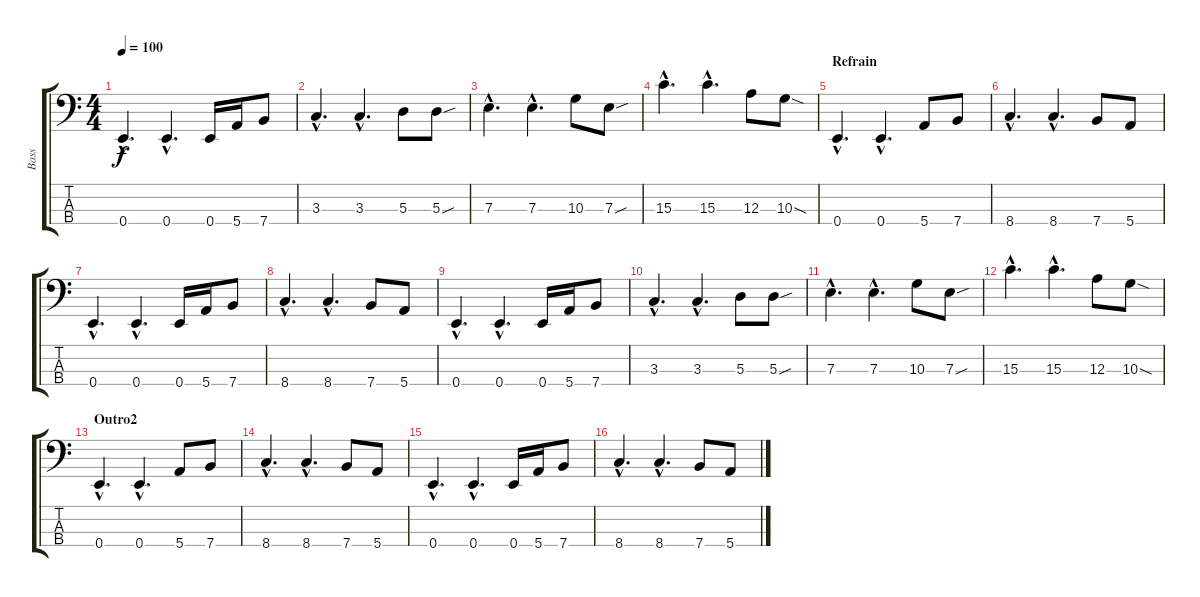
\track ("Bass" "Bass") {instrument electricbasspick}
\staff {score tabs}
\tuning (G2 D2 A1 E1) {hide}
\ts (4 4)
\tempo 100
\clef f4
\ks c
0.4{hac}.4{d dy f} 0.4{hac}.4{d} 0.4.16 5.4.16 7.4.8 |
3.3{hac}.4{d} 3.3{hac}.4{d} 5.3.8 5.3{sou}.8 |
7.3{hac}.4{d} 7.3{hac}.4{d} 10.3.8 7.3{sou}.8 |
15.3{hac}.4{d} 15.3{hac}.4{d} 12.3.8 10.3{sod}.8 |
\section ("" "Refrain")
0.4{hac}.4{d} 0.4{hac}.4{d} 5.4.8 7.4.8 |
8.4{hac}.4{d} 8.4{hac}.4{d} 7.4.8 5.4.8 |
0.4{hac}.4{d} 0.4{hac}.4{d} 0.4.16 5.4.16 7.4.8 |
8.4{hac}.4{d} 8.4{hac}.4{d} 7.4.8 5.4.8 |
0.4{hac}.4{d} 0.4{hac}.4{d} 0.4.16 5.4.16 7.4.8 |
3.3{hac}.4{d} 3.3{hac}.4{d} 5.3.8 5.3{sou}.8 |
7.3{hac}.4{d} 7.3{hac}.4{d} 10.3.8 7.3{sou}.8 |
15.3{hac}.4{d} 15.3{hac}.4{d} 12.3.8 10.3{sod}.8 |
\section ("" "Outro2")
0.4{hac}.4{d} 0.4{hac}.4{d} 5.4.8 7.4.8 |
8.4{hac}.4{d} 8.4{hac}.4{d} 7.4.8 5.4.8 |
0.4{hac}.4{d} 0.4{hac}.4{d} 0.4.16 5.4.16 7.4.8 |
8.4{hac}.4{d} 8.4{hac}.4{d} 7.4.8 5.4.8
